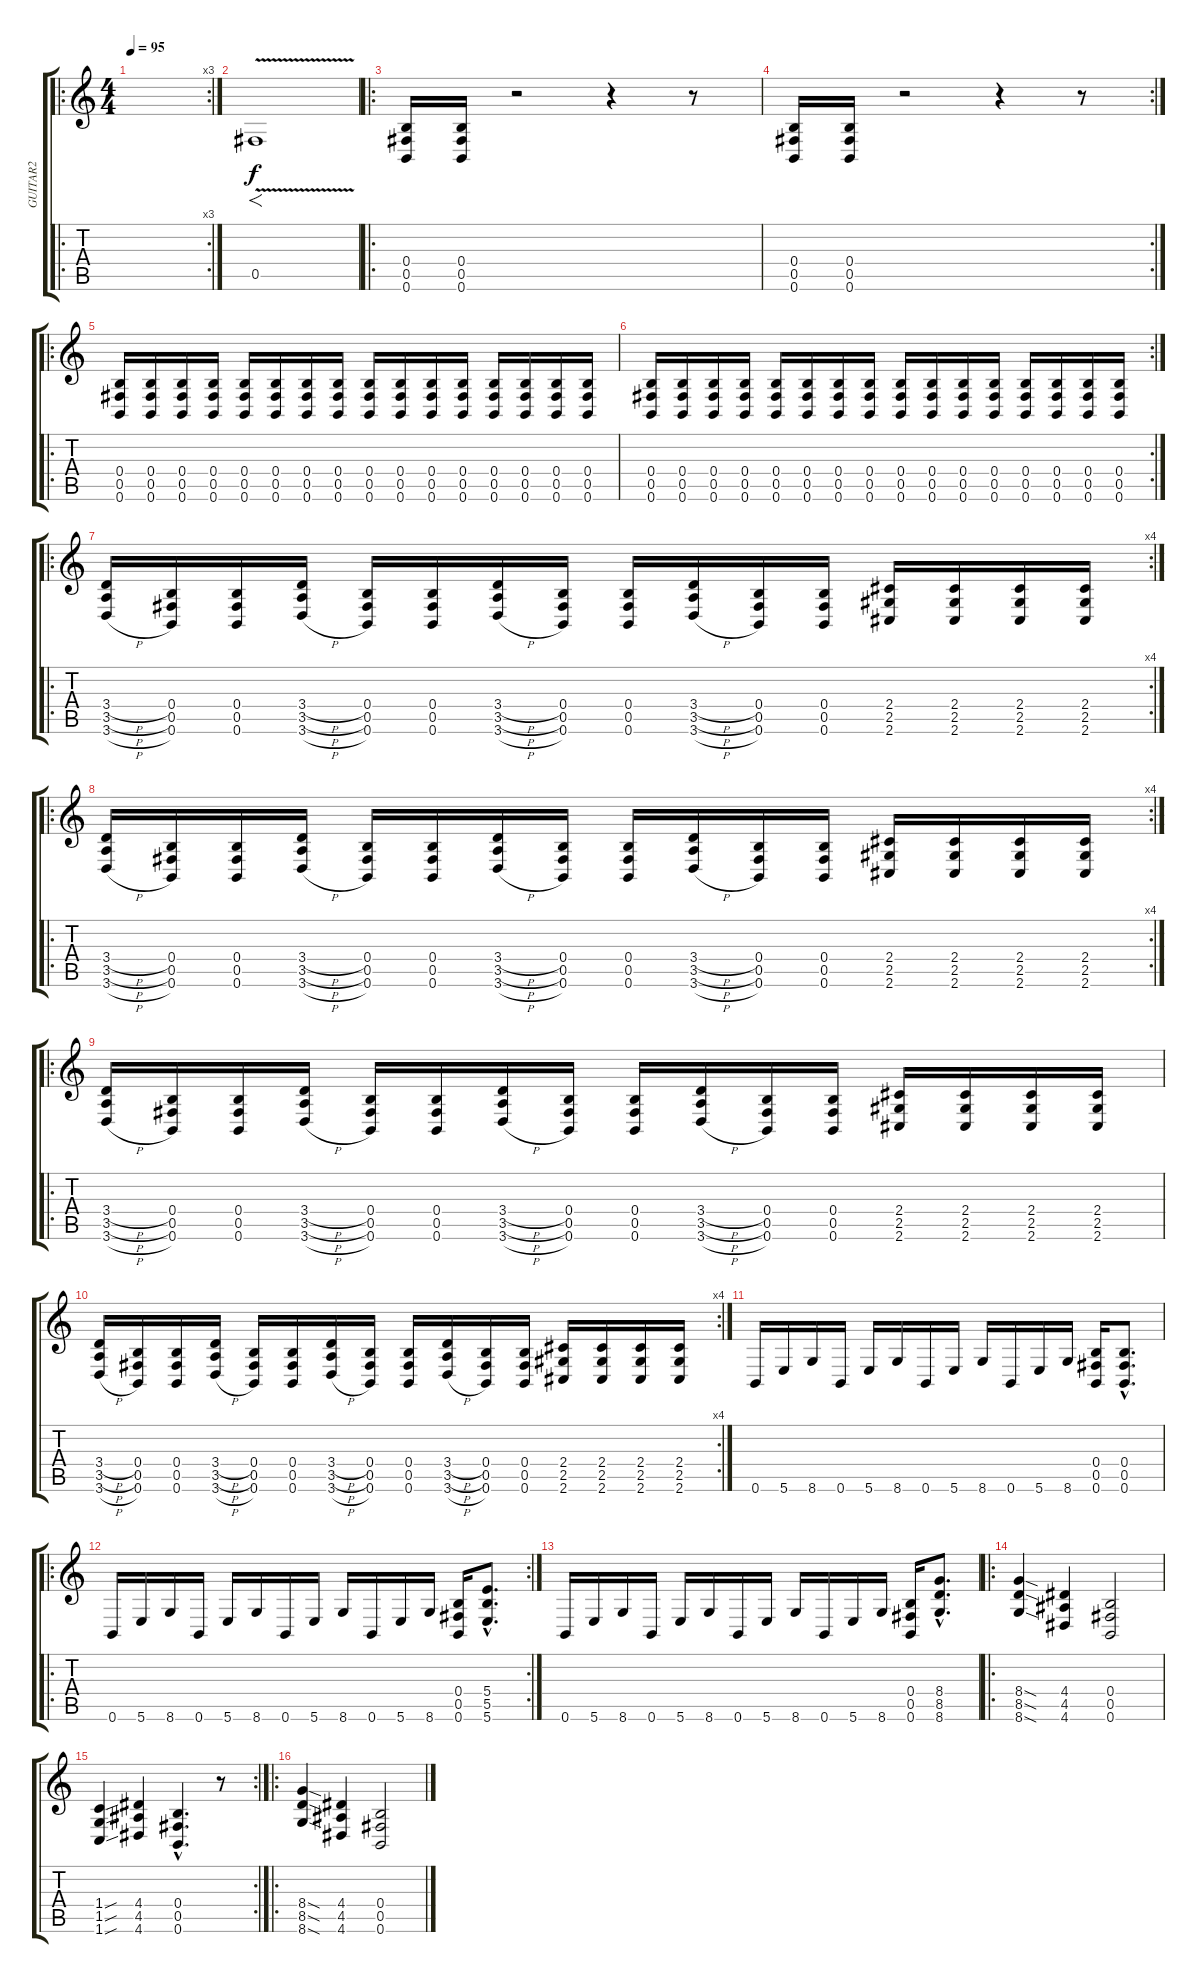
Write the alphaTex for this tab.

\track ("GUITAR2" "GUITAR2") {instrument distortionguitar}
\staff {score tabs}
\tuning (Db4 Ab3 E3 B2 Gb2 B1) {hide}
\ro
\rc 3
\ts (4 4)
\tempo 95
\clef g2
\ks c
|
0.5{v}.1{f} |
\ro
(0.4 0.5 0.6).16 (0.4 0.5 0.6).16 r.2 r.4 r.8 |
\rc 2
(0.4 0.5 0.6).16 (0.4 0.5 0.6).16 r.2 r.4 r.8 |
\ro
(0.4 0.5 0.6).16 (0.4 0.5 0.6).16 (0.4 0.5 0.6).16 (0.4 0.5 0.6).16 (0.4 0.5 0.6).16 (0.4 0.5 0.6).16 (0.4 0.5 0.6).16 (0.4 0.5 0.6).16 (0.4 0.5 0.6).16 (0.4 0.5 0.6).16 (0.4 0.5 0.6).16 (0.4 0.5 0.6).16 (0.4 0.5 0.6).16 (0.4 0.5 0.6).16 (0.4 0.5 0.6).16 (0.4 0.5 0.6).16 |
\rc 2
(0.4 0.5 0.6).16 (0.4 0.5 0.6).16 (0.4 0.5 0.6).16 (0.4 0.5 0.6).16 (0.4 0.5 0.6).16 (0.4 0.5 0.6).16 (0.4 0.5 0.6).16 (0.4 0.5 0.6).16 (0.4 0.5 0.6).16 (0.4 0.5 0.6).16 (0.4 0.5 0.6).16 (0.4 0.5 0.6).16 (0.4 0.5 0.6).16 (0.4 0.5 0.6).16 (0.4 0.5 0.6).16 (0.4 0.5 0.6).16 |
\ro
\rc 4
(3.4{h} 3.5{h} 3.6{h}).16 (0.4 0.5 0.6).16 (0.4 0.5 0.6).16 (3.4{h} 3.5{h} 3.6{h}).16 (0.4 0.5 0.6).16 (0.4 0.5 0.6).16 (3.4{h} 3.5{h} 3.6{h}).16 (0.4 0.5 0.6).16 (0.4 0.5 0.6).16 (3.4{h} 3.5{h} 3.6{h}).16 (0.4 0.5 0.6).16 (0.4 0.5 0.6).16 (2.4 2.5 2.6).16 (2.4 2.5 2.6).16 (2.4 2.5 2.6).16 (2.4 2.5 2.6).16 |
\ro
\rc 4
(3.4{h} 3.5{h} 3.6{h}).16 (0.4 0.5 0.6).16 (0.4 0.5 0.6).16 (3.4{h} 3.5{h} 3.6{h}).16 (0.4 0.5 0.6).16 (0.4 0.5 0.6).16 (3.4{h} 3.5{h} 3.6{h}).16 (0.4 0.5 0.6).16 (0.4 0.5 0.6).16 (3.4{h} 3.5{h} 3.6{h}).16 (0.4 0.5 0.6).16 (0.4 0.5 0.6).16 (2.4 2.5 2.6).16 (2.4 2.5 2.6).16 (2.4 2.5 2.6).16 (2.4 2.5 2.6).16 |
\ro
(3.4{h} 3.5{h} 3.6{h}).16 (0.4 0.5 0.6).16 (0.4 0.5 0.6).16 (3.4{h} 3.5{h} 3.6{h}).16 (0.4 0.5 0.6).16 (0.4 0.5 0.6).16 (3.4{h} 3.5{h} 3.6{h}).16 (0.4 0.5 0.6).16 (0.4 0.5 0.6).16 (3.4{h} 3.5{h} 3.6{h}).16 (0.4 0.5 0.6).16 (0.4 0.5 0.6).16 (2.4 2.5 2.6).16 (2.4 2.5 2.6).16 (2.4 2.5 2.6).16 (2.4 2.5 2.6).16 |
\rc 4
(3.4{h} 3.5{h} 3.6{h}).16 (0.4 0.5 0.6).16 (0.4 0.5 0.6).16 (3.4{h} 3.5{h} 3.6{h}).16 (0.4 0.5 0.6).16 (0.4 0.5 0.6).16 (3.4{h} 3.5{h} 3.6{h}).16 (0.4 0.5 0.6).16 (0.4 0.5 0.6).16 (3.4{h} 3.5{h} 3.6{h}).16 (0.4 0.5 0.6).16 (0.4 0.5 0.6).16 (2.4 2.5 2.6).16 (2.4 2.5 2.6).16 (2.4 2.5 2.6).16 (2.4 2.5 2.6).16 |
0.6.16 5.6.16 8.6.16 0.6.16 5.6.16 8.6.16 0.6.16 5.6.16 8.6.16 0.6.16 5.6.16 8.6.16 (0.4 0.5 0.6).16 (0.4{hac} 0.5{hac} 0.6{hac}).8{d} |
\ro
\rc 2
0.6.16 5.6.16 8.6.16 0.6.16 5.6.16 8.6.16 0.6.16 5.6.16 8.6.16 0.6.16 5.6.16 8.6.16 (0.4 0.5 0.6).16 (5.4{hac} 5.5{hac} 5.6{hac}).8{d} |
0.6.16 5.6.16 8.6.16 0.6.16 5.6.16 8.6.16 0.6.16 5.6.16 8.6.16 0.6.16 5.6.16 8.6.16 (0.4 0.5 0.6).16 (8.4{hac} 8.5{hac} 8.6{hac}).8{d} |
\ro
(8.4{sod} 8.5{sod} 8.6{sod}).4 (4.4 4.5 4.6).4 (0.4 0.5 0.6).2 |
\rc 2
(1.4{sou} 1.5{sou} 1.6{sou}).4 (4.4 4.5 4.6).4 (0.4{hac} 0.5{hac} 0.6{hac}).4{d} r.8 |
\ro
(8.4{sod} 8.5{sod} 8.6{sod}).4 (4.4 4.5 4.6).4 (0.4 0.5 0.6).2
